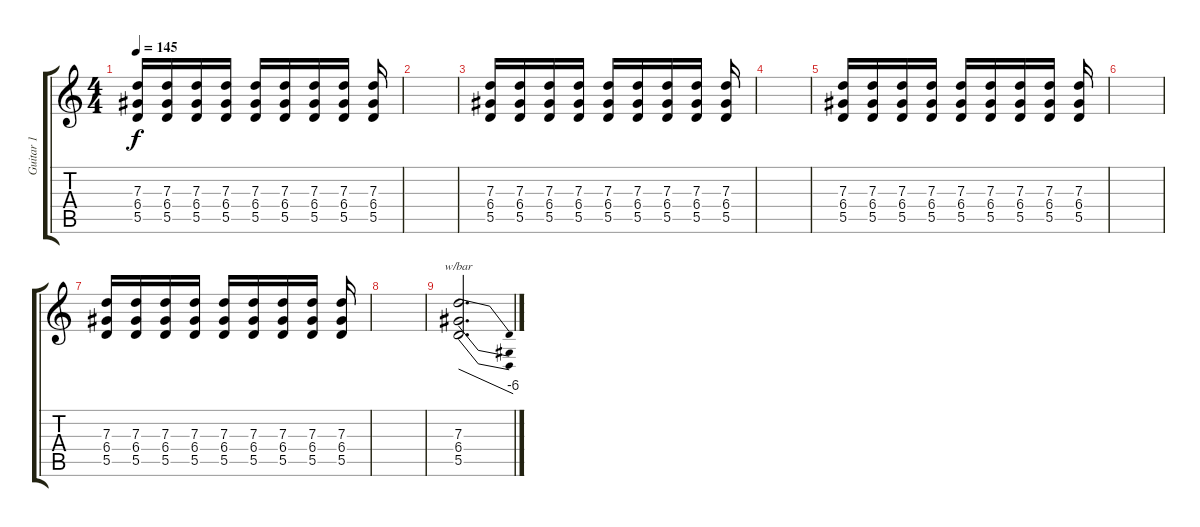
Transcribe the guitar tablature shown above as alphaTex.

\track ("Guitar 1" "Guitar 1") {instrument acousticguitarsteel}
\staff {score tabs}
\tuning (E4 B3 G3 D3 A2 D2) {hide}
\ts (4 4)
\tempo 145
\clef g2
\ks c
(7.3 6.4 5.5).16{dy f} (7.3 6.4 5.5).16 (7.3 6.4 5.5).16 (7.3 6.4 5.5).16 (7.3 6.4 5.5).16 (7.3 6.4 5.5).16 (7.3 6.4 5.5).16 (7.3 6.4 5.5).16 (7.3 6.4 5.5).16 |
|
(7.3 6.4 5.5).16 (7.3 6.4 5.5).16 (7.3 6.4 5.5).16 (7.3 6.4 5.5).16 (7.3 6.4 5.5).16 (7.3 6.4 5.5).16 (7.3 6.4 5.5).16 (7.3 6.4 5.5).16 (7.3 6.4 5.5).16 |
|
(7.3 6.4 5.5).16 (7.3 6.4 5.5).16 (7.3 6.4 5.5).16 (7.3 6.4 5.5).16 (7.3 6.4 5.5).16 (7.3 6.4 5.5).16 (7.3 6.4 5.5).16 (7.3 6.4 5.5).16 (7.3 6.4 5.5).16 |
|
(7.3 6.4 5.5).16 (7.3 6.4 5.5).16 (7.3 6.4 5.5).16 (7.3 6.4 5.5).16 (7.3 6.4 5.5).16 (7.3 6.4 5.5).16 (7.3 6.4 5.5).16 (7.3 6.4 5.5).16 (7.3 6.4 5.5).16 |
|
(7.3 6.4 5.5).2{d tbe (dive default 0 0 60 -24)}
